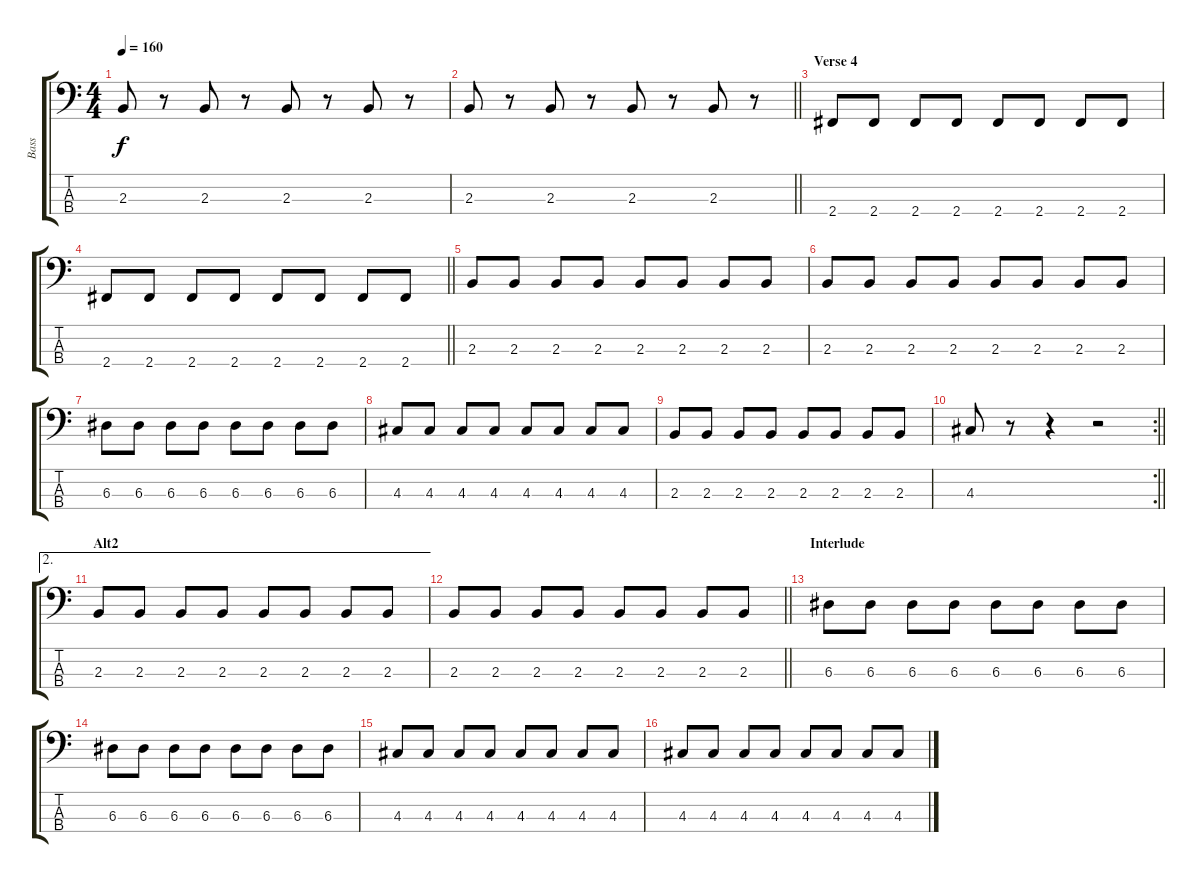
\track ("Bass" "Bass") {instrument electricbasspick}
\staff {score tabs}
\tuning (G2 D2 A1 E1) {hide}
\ts (4 4)
\tempo 160
\clef f4
\ks c
2.3.8{dy f} r.8 2.3.8 r.8 2.3.8 r.8 2.3.8 r.8 |
\barLineRight lightlight
2.3.8 r.8 2.3.8 r.8 2.3.8 r.8 2.3.8 r.8 |
\section ("" "Verse 4")
2.4.8 2.4.8 2.4.8 2.4.8 2.4.8 2.4.8 2.4.8 2.4.8 |
\barLineRight lightlight
2.4.8 2.4.8 2.4.8 2.4.8 2.4.8 2.4.8 2.4.8 2.4.8 |
2.3.8 2.3.8 2.3.8 2.3.8 2.3.8 2.3.8 2.3.8 2.3.8 |
2.3.8 2.3.8 2.3.8 2.3.8 2.3.8 2.3.8 2.3.8 2.3.8 |
6.3.8 6.3.8 6.3.8 6.3.8 6.3.8 6.3.8 6.3.8 6.3.8 |
4.3.8 4.3.8 4.3.8 4.3.8 4.3.8 4.3.8 4.3.8 4.3.8 |
2.3.8 2.3.8 2.3.8 2.3.8 2.3.8 2.3.8 2.3.8 2.3.8 |
\rc 2
\barLineRight lightlight
4.3.8 r.8 r.4 r.2 |
\ae 2
\section ("" "Alt2")
2.3.8 2.3.8 2.3.8 2.3.8 2.3.8 2.3.8 2.3.8 2.3.8 |
\barLineRight lightlight
2.3.8 2.3.8 2.3.8 2.3.8 2.3.8 2.3.8 2.3.8 2.3.8 |
\section ("" "Interlude")
6.3.8 6.3.8 6.3.8 6.3.8 6.3.8 6.3.8 6.3.8 6.3.8 |
6.3.8 6.3.8 6.3.8 6.3.8 6.3.8 6.3.8 6.3.8 6.3.8 |
4.3.8 4.3.8 4.3.8 4.3.8 4.3.8 4.3.8 4.3.8 4.3.8 |
4.3.8 4.3.8 4.3.8 4.3.8 4.3.8 4.3.8 4.3.8 4.3.8
